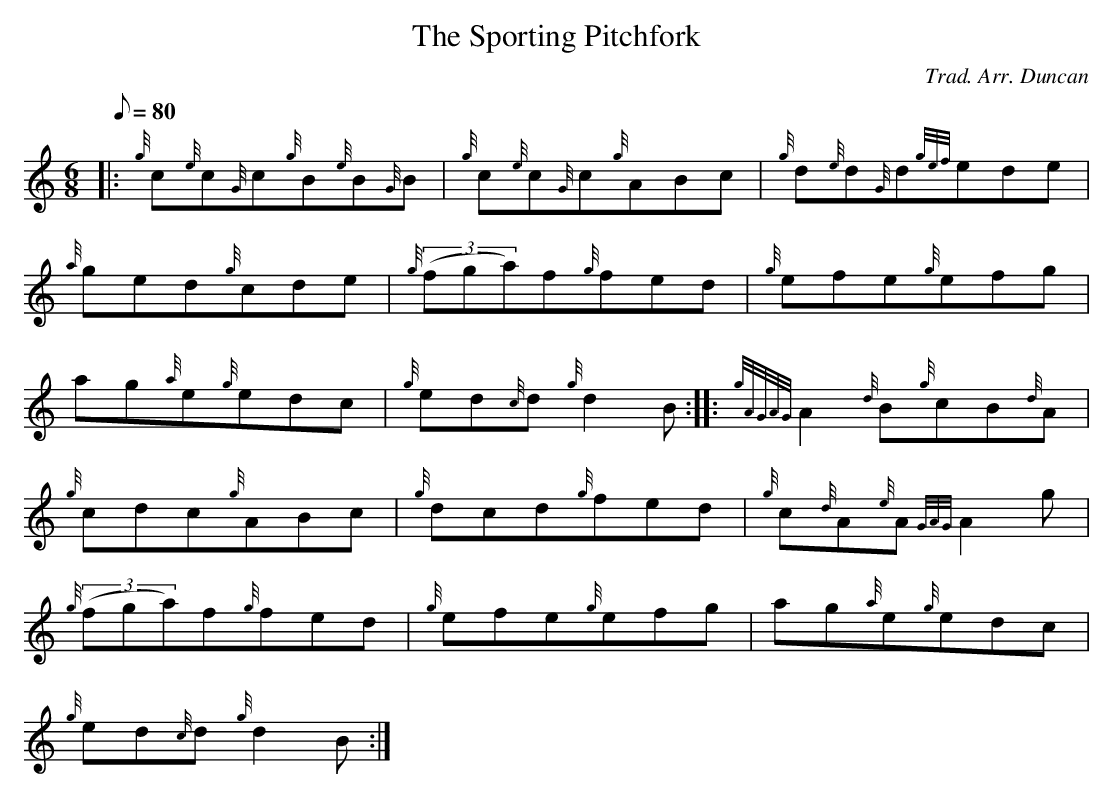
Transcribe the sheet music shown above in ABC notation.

X:1
T:The Sporting Pitchfork
M:6/8
L:1/8
Q:80
C:Trad. Arr. Duncan
K:HP
|: {g}c{e}c{G}c{g}B{e}B{G}B | \
{g}c{e}c{G}c{g}ABc | \
{g}d{e}d{G}d{gef}ede |
{a}ged{g}cde | \
{g}((3fga)f{g}fed | \
{g}efe{g}efg |
ag{a}e{g}edc | \
{g}ed{c}d{g}d2B :: \
{gAGAG}A2{d}B{g}cB{d}A |
{g}cdc{g}ABc | \
{g}dcd{g}fed | \
{g}c{d}A{e}A{GAG}A2g |
{g}((3fga)f{g}fed | \
{g}efe{g}efg | \
ag{a}e{g}edc |
{g}ed{c}d{g}d2B :|
